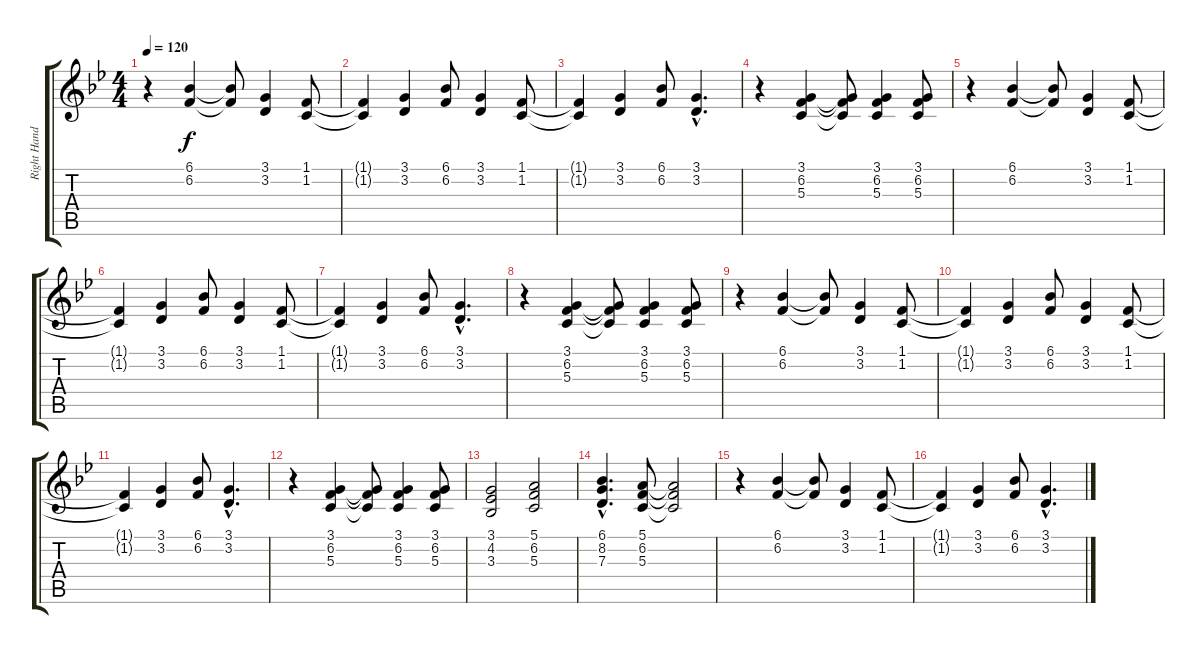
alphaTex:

\track ("Right Hand" "Right Hand") {instrument electricgrandpiano}
\staff {score tabs}
\tuning (E4 B3 G3 D3 A2 E2) {hide}
\ts (4 4)
\tempo 120
\clef g2
\ks bb
r.4{dy f} (6.1 6.2).4 (6.1{t} 6.2{t}).8 (3.1 3.2).4 (1.1 1.2).8 |
(1.1{t} 1.2{t}).4 (3.1 3.2).4 (6.1 6.2).8 (3.1 3.2).4 (1.1 1.2).8 |
(1.1{t} 1.2{t}).4 (3.1 3.2).4 (6.1 6.2).8 (3.1{hac} 3.2{hac}).4{d} |
r.4 (3.1 6.2 5.3).4 (3.1{t} 6.2{t} 5.3{t}).8 (3.1 6.2 5.3).4 (3.1 6.2 5.3).8 |
r.4 (6.1 6.2).4 (6.1{t} 6.2{t}).8 (3.1 3.2).4 (1.1 1.2).8 |
(1.1{t} 1.2{t}).4 (3.1 3.2).4 (6.1 6.2).8 (3.1 3.2).4 (1.1 1.2).8 |
(1.1{t} 1.2{t}).4 (3.1 3.2).4 (6.1 6.2).8 (3.1{hac} 3.2{hac}).4{d} |
r.4 (3.1 6.2 5.3).4 (3.1{t} 6.2{t} 5.3{t}).8 (3.1 6.2 5.3).4 (3.1 6.2 5.3).8 |
r.4 (6.1 6.2).4 (6.1{t} 6.2{t}).8 (3.1 3.2).4 (1.1 1.2).8 |
(1.1{t} 1.2{t}).4 (3.1 3.2).4 (6.1 6.2).8 (3.1 3.2).4 (1.1 1.2).8 |
(1.1{t} 1.2{t}).4 (3.1 3.2).4 (6.1 6.2).8 (3.1{hac} 3.2{hac}).4{d} |
r.4 (3.1 6.2 5.3).4 (3.1{t} 6.2{t} 5.3{t}).8 (3.1 6.2 5.3).4 (3.1 6.2 5.3).8 |
(3.1 4.2 3.3).2 (5.1 6.2 5.3).2 |
(6.1{hac} 8.2{hac} 7.3{hac}).4{d} (5.1 6.2 5.3).8 (5.1{t} 6.2{t} 5.3{t}).2 |
r.4 (6.1 6.2).4 (6.1{t} 6.2{t}).8 (3.1 3.2).4 (1.1 1.2).8 |
(1.1{t} 1.2{t}).4 (3.1 3.2).4 (6.1 6.2).8 (3.1{hac} 3.2{hac}).4{d}
